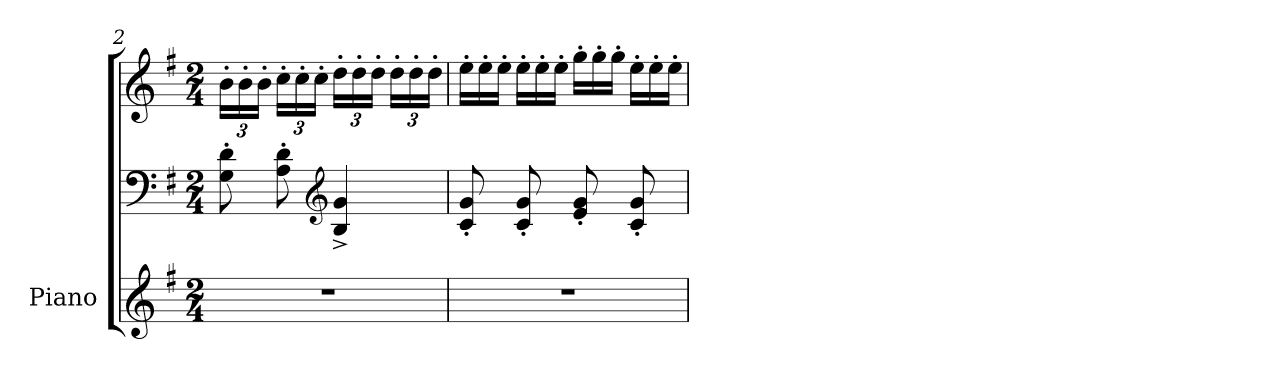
**kern	**kern	**kern
*part1	*part1	*part1
*staff3	*staff2	*staff1
*I"Piano	*	*
*I'Pno	*	*
*clefG2	*clefF4	*clefG2
*k[f#]	*k[f#]	*k[f#]
*M2/4	*M2/4	*M2/4
*	*	*Xbrackettup
=2	=2	=2
2r	8G\' 8d\'	24b'\LL
.	.	24b'\
.	.	24b'\JJ
.	8A\' 8d\'	24cc'\LL
.	.	24cc'\
.	.	24cc'\JJ
*	*clefG2	*
.	4B/^ 4g/^	24dd'\LL
.	.	24dd'\
.	.	24dd'\JJ
.	.	24dd'\LL
.	.	24dd'\
.	.	24dd'\JJ
=3	=3	=3
*	*	*Xtuplet
2r	8c/' 8g/'	24ee'\LL
.	.	24ee'\
.	.	24ee'\JJ
.	8c/' 8g/'	24ee'\LL
.	.	24ee'\
.	.	24ee'\JJ
.	8e/' 8g/'	24gg'\LL
.	.	24gg'\
.	.	24gg'\JJ
.	8c/' 8g/'	24ee'\LL
.	.	24ee'\
.	.	24ee'\JJ
=	=	=
*-	*-	*-
